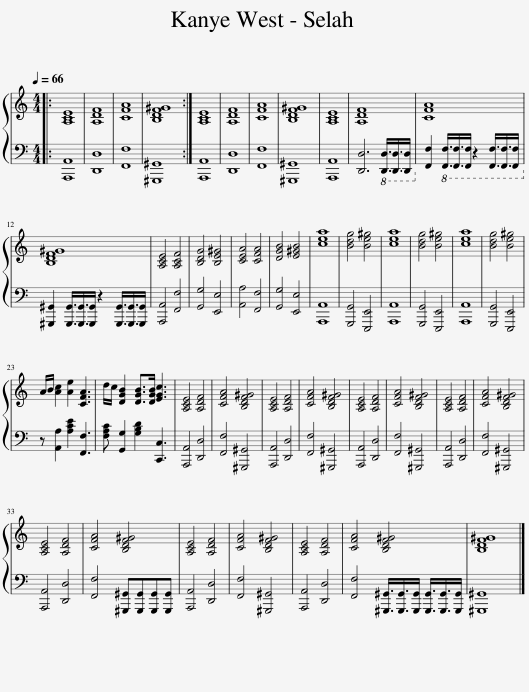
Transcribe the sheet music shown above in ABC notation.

X:1
%%score { 1 | 2 }
L:1/8
Q:1/4=66
M:4/4
I:linebreak $
K:C
V:1 treble
V:2 bass
V:1
|: [A,CE]8 | [A,DF]8 | [CFA]8 | [B,DF^G]8 :| [A,CE]8 | %5
 [A,DF]8 | [CFA]8 | [B,DF^G]8 | [A,CE]8 | [A,DF]8 | %10
 [CFA]8 |$ [B,DF^G]8 | [A,CE]4 [A,CF]4 | [B,DG]4 [B,E^G]4 | [CEA]4 [CFA]4 | %15
 [DGB]4 [E^GB]4 | [cea]8 | [Bdg]4 [Be^g]4 | [cea]8 | [Bdg]4 [Be^g]4 | %20
 [cea]8 | [Bdg]4 [Be^g]4 |$ A/B/ [Ac]2 [Ae]2 [CFA]3 | d/c/ [DGB]2 [DGB]>[DGB] [EGc]3 | [A,CE]4 [A,DF]4 | %25
 [CFA]4 [B,DF^G]4 | [A,CE]4 [A,DF]4 | [CFA]4 [B,DF^G]4 | [A,CE]4 [A,DF]4 | [CFA]4 [B,DF^G]4 | %30
 [A,CE]4 [A,DF]4 | [CFA]4 [B,DF^G]4 |$ [A,CE]4 [A,DF]4 | [CFA]4 [B,DF^G]4 | [A,CE]4 [A,DF]4 | %35
 [CFA]4 [B,DF^G]4 | [A,CE]4 [A,DF]4 | [CFA]4 [B,DF^G]4 | [B,DF^G]8 |] %39
V:2
|: [A,,,A,,]8 | [D,,D,]8 | [F,,F,]8 | [^G,,,^G,,]8 :| [A,,,A,,]8 | %5
 [D,,D,]8 | [F,,F,]8 | [^G,,,^G,,]8 | [A,,,A,,]8 | [D,,D,]6!8vb(! [D,,,D,,]3/4[D,,,D,,]3/4[D,,,D,,]/!8vb)! | %10
 [F,,F,]2!8vb(! [F,,,F,,]3/4[F,,,F,,]3/4[F,,,F,,]/ z2 [F,,,F,,]3/4[F,,,F,,]3/4[F,,,F,,]/!8vb)! |$ [^G,,,^G,,]2 [G,,,G,,]3/4[G,,,G,,]3/4[G,,,G,,]/ z2 [G,,,G,,]3/4[G,,,G,,]3/4[G,,,G,,]/ | [A,,,A,,]4 [F,,F,]4 | [G,,G,]4 [E,,E,]4 | [A,,A,]4 [F,,F,]4 | %15
 [G,,G,]4 [E,,E,]4 | [A,,,A,,]8 | [G,,,G,,]4 [E,,,E,,]4 | [A,,,A,,]8 | [G,,,G,,]4 [E,,,E,,]4 | %20
 [A,,,A,,]8 | [G,,,G,,]4 [E,,,E,,]4 |$ z [A,,A,]2 [A,CE]2 [F,,F,]3 | [F,A,C] [G,,G,]2 [G,B,D]2 [C,,C,]3 | [A,,,A,,]4 [D,,D,]4 | %25
 [F,,F,]4 [^G,,,^G,,]4 | [A,,,A,,]4 [D,,D,]4 | [F,,F,]4 [^G,,,^G,,]4 | [A,,,A,,]4 [D,,D,]4 | [F,,F,]4 [^G,,,^G,,]4 | %30
 [A,,,A,,]4 [D,,D,]4 | [F,,F,]4 [^G,,,^G,,]4 |$ [A,,,A,,]4 [D,,D,]4 | [F,,F,]4 [^G,,,^G,,][G,,,G,,][G,,,G,,][G,,,G,,] | [A,,,A,,]4 [D,,D,]4 | %35
 [F,,F,]4 [^G,,,^G,,]4 | [A,,,A,,]4 [D,,D,]4 | [F,,F,]4 [^G,,,^G,,]3/4[G,,,G,,]3/4[G,,,G,,]/ [G,,,G,,]3/4[G,,,G,,]3/4[G,,,G,,]/ | [^G,,,^G,,]8 |] %39
